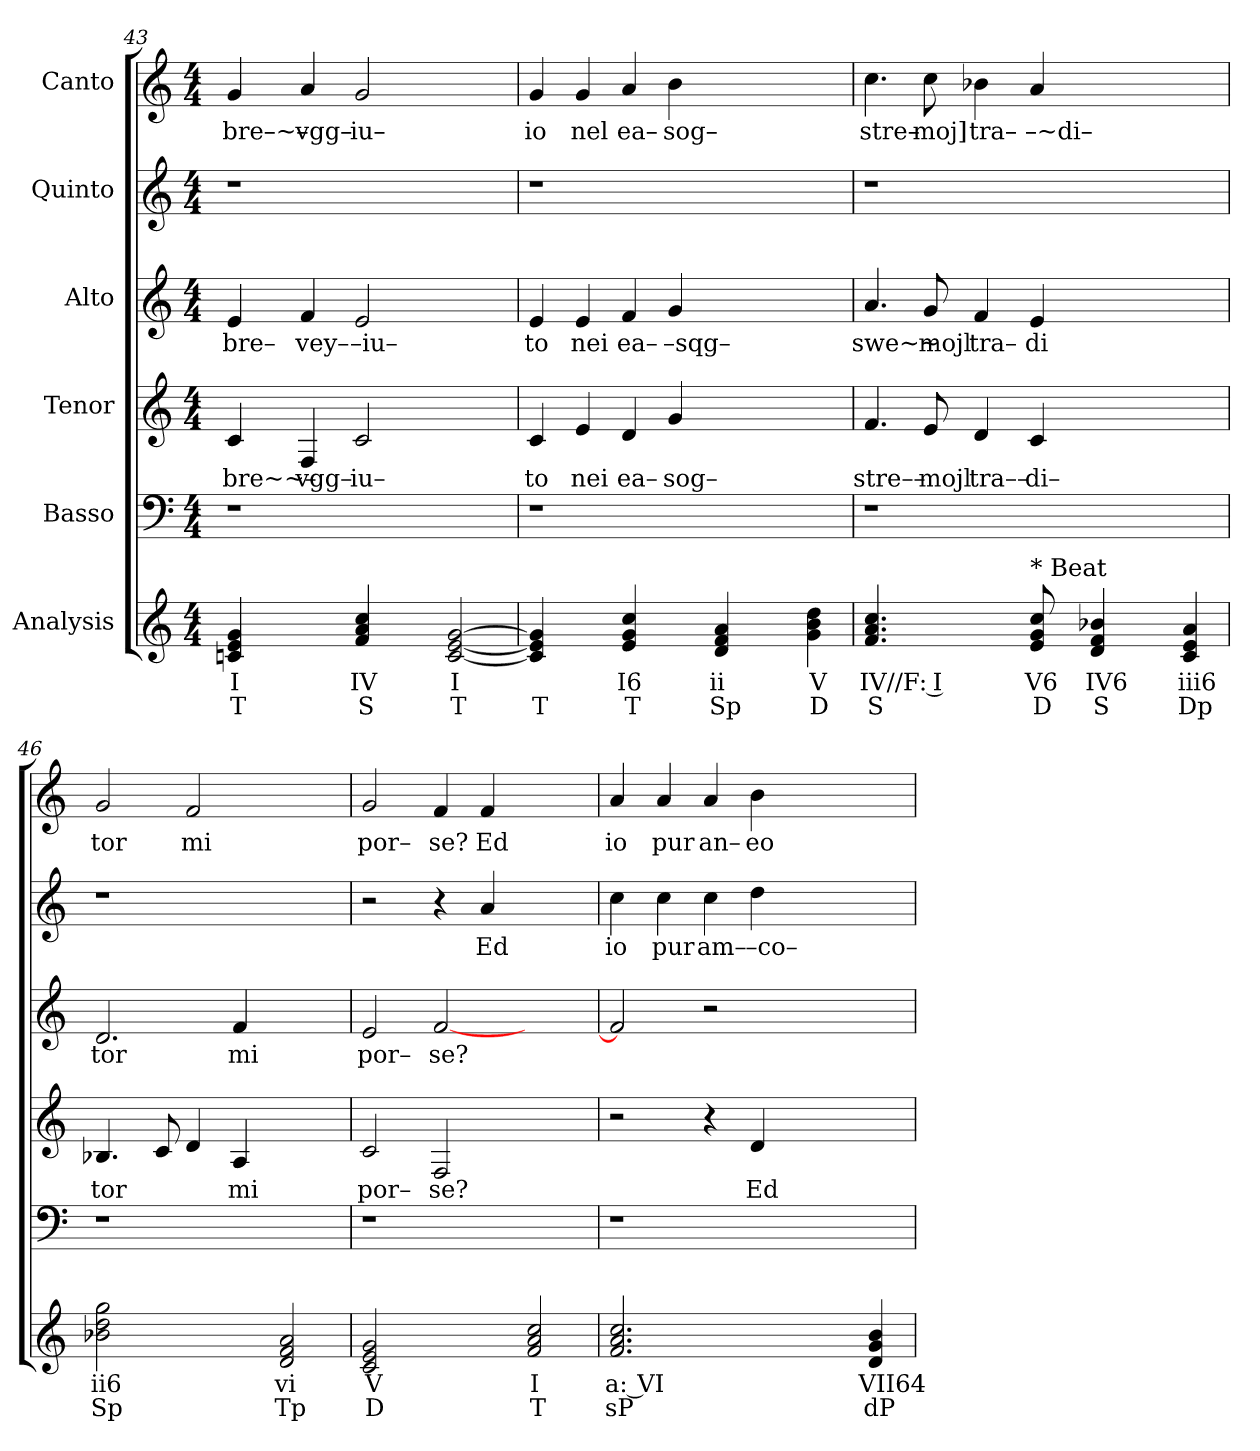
**kern	**text	**text	**kern	**kern	**text	**kern	**text	**kern	**text	**kern	**text
*part6	*part6	*part6	*part5	*part4	*part4	*part3	*part3	*part2	*part2	*part1	*part1
*staff6	*staff6	*staff6	*staff5	*staff4	*staff4	*staff3	*staff3	*staff2	*staff2	*staff1	*staff1
*I"Analysis	*	*	*I"Basso	*I"Tenor	*	*I"Alto	*	*I"Quinto	*	*I"Canto	*
*	*	*	*clefF4	*clefG2	*	*clefG2	*	*clefG2	*	*clefG2	*
*k[]	*	*	*k[]	*k[]	*	*k[]	*	*k[]	*	*k[]	*
*M4/4	*	*	*M4/4	*M4/4	*	*M4/4	*	*M4/4	*	*M4/4	*
=43	=43	=43	=43	=43	=43	=43	=43	=43	=43	=43	=43
!	!	!	!	!	!LO:LY:b	!	!	!	!	!	!
!	!	!	!	!	!	!	!LO:LY:b	!	!	!	!
!	!	!	!	!	!	!	!	!	!	!	!LO:LY:b
4cn 4e 4g	I	T	1r	4c/	bre~~–	4e/	bre–	1r	.	4g/	bre–~–
!	!	!	!	!	!LO:LY:b	!	!	!	!	!	!
!	!	!	!	!	!	!	!LO:LY:b	!	!	!	!
!	!	!	!	!	!	!	!	!	!	!	!LO:LY:b
4ryy	.	.	.	4F/	vgg–	4f/	vey–	.	.	4a/	vgg–
!	!	!	!	!	!LO:LY:b	!	!	!	!	!	!
!	!	!	!	!	!	!	!LO:LY:b	!	!	!	!
!	!	!	!	!	!	!	!	!	!	!	!LO:LY:b
4f 4a 4cc	IV	S	.	2c/	iu–	2e/	–iu–	.	.	2g/	iu–
4ryy	.	.	.	.	.	.	.	.	.	.	.
[2c [2e [2g	I	T	2ryy	2ryy	.	2ryy	.	2ryy	.	2ryy	.
=44	=44	=44	=44	=44	=44	=44	=44	=44	=44	=44	=44
!	!	!	!	!	!LO:LY:b	!	!	!	!	!	!
!	!	!	!	!	!	!	!LO:LY:b	!	!	!	!
!	!	!	!	!	!	!	!	!	!	!	!LO:LY:b
4c] 4e] 4g]	.	T	1r	4c/	to	4e/	to	1r	.	4g/	io
!	!	!	!	!	!LO:LY:b	!	!	!	!	!	!
!	!	!	!	!	!	!	!LO:LY:b	!	!	!	!
!	!	!	!	!	!	!	!	!	!	!	!LO:LY:b
4ryy	.	.	.	4e/	nei	4e/	nei	.	.	4g/	nel
!	!	!	!	!	!LO:LY:b	!	!	!	!	!	!
!	!	!	!	!	!	!	!LO:LY:b	!	!	!	!
!	!	!	!	!	!	!	!	!	!	!	!LO:LY:b
4e 4g 4cc	I6	T	.	4d/	ea–	4f/	ea–	.	.	4a/	ea–
!	!	!	!	!	!LO:LY:b	!	!	!	!	!	!
!	!	!	!	!	!	!	!LO:LY:b	!	!	!	!
!	!	!	!	!	!	!	!	!	!	!	!LO:LY:b
4ryy	.	.	.	4g/	sog–	4g/	–sqg–	.	.	4b\	sog–
4d 4f 4a	ii	Sp	2.ryy	2.ryy	.	2.ryy	.	2.ryy	.	2.ryy	.
4ryy	.	.	.	.	.	.	.	.	.	.	.
4g 4b 4dd	V	D	.	.	.	.	.	.	.	.	.
=45	=45	=45	=45	=45	=45	=45	=45	=45	=45	=45	=45
!	!	!	!	!	!LO:LY:b	!	!	!	!	!	!
!	!	!	!	!	!	!	!LO:LY:b	!	!	!	!
!	!	!	!	!	!	!	!	!	!	!	!LO:LY:b
4.f 4.a 4.cc	IV//F: I	S	1r	4.f/	stre––	4.a/	swe~~	1r	.	4.cc\	stre–
!	!	!	!	!	!LO:LY:b	!	!	!	!	!	!
!	!	!	!	!	!	!	!LO:LY:b	!	!	!	!
!	!	!	!	!	!	!	!	!	!	!	!LO:LY:b
4.ryy	.	.	.	8e/	mojl	8g/	mojl	.	.	8cc\	moj]
!	!	!	!	!	!LO:LY:b	!	!	!	!	!	!
!	!	!	!	!	!	!	!LO:LY:b	!	!	!	!
!	!	!	!	!	!	!	!	!	!	!	!LO:LY:b
.	.	.	.	4d/	tra––	4f/	tra–	.	.	4b-X\	tra–
!	!	!	!	!	!LO:LY:b	!	!	!	!	!	!
!	!	!	!	!	!	!	!LO:LY:b	!	!	!	!
!LO:TX:a:t=* Beat	!	!	!	!	!	!	!	!	!	!	!
!	!	!	!	!	!	!	!	!	!	!	!LO:LY:b
8e 8g 8cc	V6	D	.	4c/	di–	4e/	di	.	.	4a/	–~di–
8ryy	.	.	.	.	.	.	.	.	.	.	.
4d 4f 4b-X	IV6	S	2.ryy	2.ryy	.	2.ryy	.	2.ryy	.	2.ryy	.
4ryy	.	.	.	.	.	.	.	.	.	.	.
4c 4e 4a	iii6	Dp	.	.	.	.	.	.	.	.	.
=46	=46	=46	=46	=46	=46	=46	=46	=46	=46	=46	=46
!	!	!	!	!	!LO:LY:b	!	!	!	!	!	!
!	!	!	!	!	!	!	!LO:LY:b	!	!	!	!
!	!	!	!	!	!	!	!	!	!	!	!LO:LY:b
2b-X 2dd 2gg	ii6	Sp	1r	4.B-X/	tor	2.d/	tor	1r	.	2g/	tor
.	.	.	.	8c/	.	.	.	.	.	.	.
!	!	!	!	!	!	!	!	!	!	!	!LO:LY:b
2ryy	.	.	.	4d/	.	.	.	.	.	2f/	mi
!	!	!	!	!	!LO:LY:b	!	!	!	!	!	!
!	!	!	!	!	!	!	!LO:LY:b	!	!	!	!
.	.	.	.	4A/	mi	4f/	mi	.	.	.	.
2d 2f 2a	vi	Tp	2ryy	2ryy	.	2ryy	.	2ryy	.	2ryy	.
=47	=47	=47	=47	=47	=47	=47	=47	=47	=47	=47	=47
!	!	!	!	!	!LO:LY:b	!	!	!	!	!	!
!	!	!	!	!	!	!	!LO:LY:b	!	!	!	!
!	!	!	!	!	!	!	!	!	!	!	!LO:LY:b
2c 2e 2g	V	D	1r	2c/	por–	2e/	por–	2r	.	2g/	por–
!	!	!	!	!	!LO:LY:b	!	!	!	!	!	!
!	!	!	!	!	!	!	!LO:LY:b	!	!	!	!
!	!	!	!	!	!	!	!	!	!	!	!LO:LY:b
2ryy	.	.	.	2F/	se?	[2f/	se?	4r	.	4f/	se?
!	!	!	!	!	!	!	!	!	!LO:LY:b	!	!
!	!	!	!	!	!	!	!	!	!	!	!LO:LY:b
.	.	.	.	.	.	.	.	4a/	Ed	4f/	Ed
2f 2a 2cc	I	T	2ryy	2ryy	.	2ryy	.	2ryy	.	2ryy	.
=48	=48	=48	=48	=48	=48	=48	=48	=48	=48	=48	=48
!	!	!	!	!	!	!	!	!	!LO:LY:b	!	!
!	!	!	!	!	!	!	!	!	!	!	!LO:LY:b
2.f 2.a 2.cc	a: VI	sP	1r	2r	.	2f/]	.	4cc\	io	4a/	io
!	!	!	!	!	!	!	!	!	!LO:LY:b	!	!
!	!	!	!	!	!	!	!	!	!	!	!LO:LY:b
.	.	.	.	.	.	.	.	4cc\	pur	4a/	pur
!	!	!	!	!	!	!	!	!	!LO:LY:b	!	!
!	!	!	!	!	!	!	!	!	!	!	!LO:LY:b
.	.	.	.	4r	.	2r	.	4cc\	am–	4a/	an–
!	!	!	!	!	!LO:LY:b	!	!	!	!	!	!
!	!	!	!	!	!	!	!	!	!LO:LY:b	!	!
!	!	!	!	!	!	!	!	!	!	!	!LO:LY:b
2.ryy	.	.	.	4d/	Ed	.	.	4dd\	–co–	4b\	eo
.	.	.	2.ryy	2.ryy	.	2.ryy	.	2.ryy	.	2.ryy	.
4d 4g 4b	VII64	dP	.	.	.	.	.	.	.	.	.
=	=	=	=	=	=	=	=	=	=	=	=
*-	*-	*-	*-	*-	*-	*-	*-	*-	*-	*-	*-
